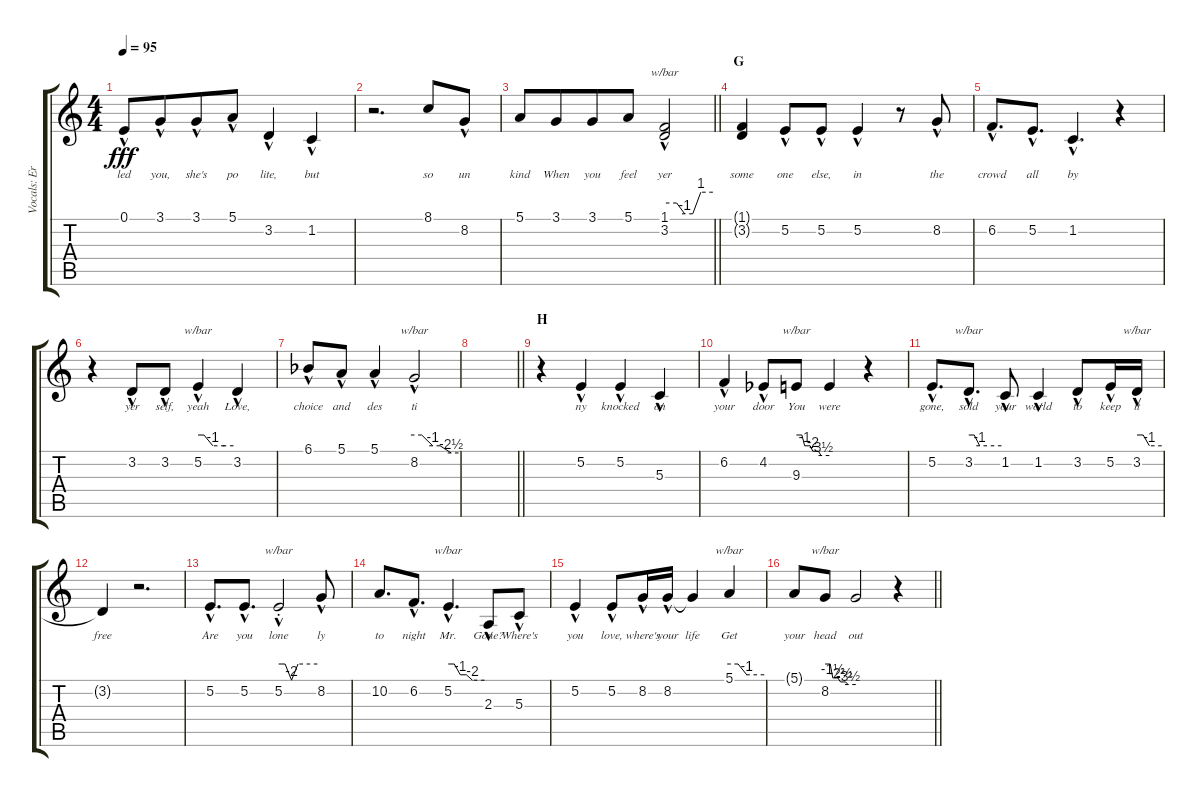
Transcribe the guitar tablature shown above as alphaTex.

\track ("Vocals: Eric" "Vocals: Er") {instrument lead2sawtooth}
\staff {score tabs}
\tuning (E4 B3 G3 D3 A2 E2) {hide}
\ts (4 4)
\tempo 95
\clef g2
\ks c
0.1{hac}.8{lyrics (0 "led") lyrics (1 "") lyrics (2 "") lyrics (3 "") lyrics (4 "") dy fff} 3.1{hac}.8{lyrics (0 "you,") lyrics (1 "") lyrics (2 "") lyrics (3 "") lyrics (4 "") beam merge} 3.1{hac}.8{lyrics (0 "she's") lyrics (1 "") lyrics (2 "") lyrics (3 "") lyrics (4 "")} 5.1{hac}.8{lyrics (0 "po") lyrics (1 "") lyrics (2 "") lyrics (3 "") lyrics (4 "")} 3.2{hac}.4{lyrics (0 "lite,") lyrics (1 "") lyrics (2 "") lyrics (3 "") lyrics (4 "")} 1.2{hac}.4{lyrics (0 "but") lyrics (1 "") lyrics (2 "") lyrics (3 "") lyrics (4 "")} |
r.2{d} 8.1.8{lyrics (0 "so") lyrics (1 "") lyrics (2 "") lyrics (3 "") lyrics (4 "")} 8.2{hac}.8{lyrics (0 "un") lyrics (1 "") lyrics (2 "") lyrics (3 "") lyrics (4 "")} |
\barLineRight lightlight
5.1.8{lyrics (0 "kind") lyrics (1 "") lyrics (2 "") lyrics (3 "") lyrics (4 "")} 3.1.8{lyrics (0 "When") lyrics (1 "") lyrics (2 "") lyrics (3 "") lyrics (4 "") beam merge} 3.1.8{lyrics (0 "you") lyrics (1 "") lyrics (2 "") lyrics (3 "") lyrics (4 "")} 5.1.8{lyrics (0 "feel") lyrics (1 "") lyrics (2 "") lyrics (3 "") lyrics (4 "")} (1.1 3.2{hac}).2{tbe (custom default 0 0 15 0 25 -4 35 -4 45 4 60 4) lyrics (0 "yer") lyrics (1 "") lyrics (2 "") lyrics (3 "") lyrics (4 "")} |
\section ("" "G")
(1.1{t} 3.2{t}).4{lyrics (0 "some") lyrics (1 "") lyrics (2 "") lyrics (3 "") lyrics (4 "")} 5.2{hac}.8{lyrics (0 "one") lyrics (1 "") lyrics (2 "") lyrics (3 "") lyrics (4 "")} 5.2{hac}.8{lyrics (0 "else,") lyrics (1 "") lyrics (2 "") lyrics (3 "") lyrics (4 "")} 5.2{hac}.4{lyrics (0 "in") lyrics (1 "") lyrics (2 "") lyrics (3 "") lyrics (4 "")} r.8 8.2{hac}.8{lyrics (0 "the") lyrics (1 "") lyrics (2 "") lyrics (3 "") lyrics (4 "")} |
6.2{hac}.8{d lyrics (0 "crowd") lyrics (1 "") lyrics (2 "") lyrics (3 "") lyrics (4 "")} 5.2{hac}.8{d lyrics (0 "all") lyrics (1 "") lyrics (2 "") lyrics (3 "") lyrics (4 "")} 1.2{hac}.4{d lyrics (0 "by") lyrics (1 "") lyrics (2 "") lyrics (3 "") lyrics (4 "")} r.4 |
r.4 3.2{hac}.8{lyrics (0 "yer") lyrics (1 "") lyrics (2 "") lyrics (3 "") lyrics (4 "")} 3.2{hac}.8{lyrics (0 "self,") lyrics (1 "") lyrics (2 "") lyrics (3 "") lyrics (4 "")} 5.2{hac}.4{tbe (custom default 0 0 10 0 25 -4 45 -4 60 -4) lyrics (0 "yeah") lyrics (1 "") lyrics (2 "") lyrics (3 "") lyrics (4 "")} 3.2{hac}.4{lyrics (0 "Love,") lyrics (1 "") lyrics (2 "") lyrics (3 "") lyrics (4 "")} |
6.1{hac acc b}.8{lyrics (0 "choice") lyrics (1 "") lyrics (2 "") lyrics (3 "") lyrics (4 "")} 5.1{hac}.8{lyrics (0 "and") lyrics (1 "") lyrics (2 "") lyrics (3 "") lyrics (4 "")} 5.1{hac}.4{lyrics (0 "des") lyrics (1 "") lyrics (2 "") lyrics (3 "") lyrics (4 "")} 8.2{hac}.2{tbe (custom default 0 0 10 0 25 -4 35 -4 50 -10 60 -10) lyrics (0 "ti") lyrics (1 "") lyrics (2 "") lyrics (3 "") lyrics (4 "")} |
\barLineRight lightlight
|
\section ("" "H")
r.4 5.2{hac}.4{lyrics (0 "ny") lyrics (1 "") lyrics (2 "") lyrics (3 "") lyrics (4 "")} 5.2{hac}.4{lyrics (0 "knocked") lyrics (1 "") lyrics (2 "") lyrics (3 "") lyrics (4 "")} 5.3{hac}.4{lyrics (0 "on") lyrics (1 "") lyrics (2 "") lyrics (3 "") lyrics (4 "")} |
6.2{hac}.4{lyrics (0 "your") lyrics (1 "") lyrics (2 "") lyrics (3 "") lyrics (4 "")} 4.2{hac acc b}.8{lyrics (0 "door") lyrics (1 "") lyrics (2 "") lyrics (3 "") lyrics (4 "")} 9.3.8{tbe (custom default 0 0 10 0 15 -4 25 -4 30 -8 40 -8 45 -14 60 -14) lyrics (0 "You") lyrics (1 "") lyrics (2 "") lyrics (3 "") lyrics (4 "")} 9.3{t}.4{lyrics (0 "were") lyrics (1 "") lyrics (2 "") lyrics (3 "") lyrics (4 "")} r.4 |
5.2{hac}.8{d lyrics (0 "gone,") lyrics (1 "") lyrics (2 "") lyrics (3 "") lyrics (4 "")} 3.2{hac}.8{d tbe (custom default 0 0 10 0 20 -4 60 -4) lyrics (0 "sold") lyrics (1 "") lyrics (2 "") lyrics (3 "") lyrics (4 "")} 1.2{hac}.8{lyrics (0 "your") lyrics (1 "") lyrics (2 "") lyrics (3 "") lyrics (4 "")} 1.2{hac}.4{lyrics (0 "world") lyrics (1 "") lyrics (2 "") lyrics (3 "") lyrics (4 "")} 3.2{hac}.8{lyrics (0 "to") lyrics (1 "") lyrics (2 "") lyrics (3 "") lyrics (4 "")} 5.2{hac}.16{lyrics (0 "keep") lyrics (1 "") lyrics (2 "") lyrics (3 "") lyrics (4 "")} 3.2{hac}.16{tbe (custom default 0 0 15 0 30 -4 60 -4) lyrics (0 "it") lyrics (1 "") lyrics (2 "") lyrics (3 "") lyrics (4 "")} |
3.2{t}.4{lyrics (0 "free") lyrics (1 "") lyrics (2 "") lyrics (3 "") lyrics (4 "")} r.2{d} |
5.2{hac}.8{d lyrics (0 "Are") lyrics (1 "") lyrics (2 "") lyrics (3 "") lyrics (4 "")} 5.2{hac}.8{d lyrics (0 "you") lyrics (1 "") lyrics (2 "") lyrics (3 "") lyrics (4 "")} 5.2{hac st}.2{tbe (custom default 0 0 10 0 20 -8 30 0 60 0) lyrics (0 "lone") lyrics (1 "") lyrics (2 "") lyrics (3 "") lyrics (4 "")} 8.2{hac}.8{lyrics (0 "ly") lyrics (1 "") lyrics (2 "") lyrics (3 "") lyrics (4 "")} |
10.2.8{d lyrics (0 "to") lyrics (1 "") lyrics (2 "") lyrics (3 "") lyrics (4 "")} 6.2{hac}.8{d lyrics (0 "night") lyrics (1 "") lyrics (2 "") lyrics (3 "") lyrics (4 "")} 5.2{hac}.4{d tbe (custom default 0 0 10 0 20 -4 30 -4 40 -8 60 -8) lyrics (0 "Mr.") lyrics (1 "") lyrics (2 "") lyrics (3 "") lyrics (4 "")} 2.3{hac}.8{lyrics (0 "Gone?") lyrics (1 "") lyrics (2 "") lyrics (3 "") lyrics (4 "")} 5.3{hac}.8{lyrics (0 "Where's") lyrics (1 "") lyrics (2 "") lyrics (3 "") lyrics (4 "")} |
5.2{hac}.4{lyrics (0 "you") lyrics (1 "") lyrics (2 "") lyrics (3 "") lyrics (4 "")} 5.2{hac}.8{lyrics (0 "love,") lyrics (1 "") lyrics (2 "") lyrics (3 "") lyrics (4 "")} 8.2{hac}.16{lyrics (0 "where's") lyrics (1 "") lyrics (2 "") lyrics (3 "") lyrics (4 "")} 8.2{hac}.16{lyrics (0 "your") lyrics (1 "") lyrics (2 "") lyrics (3 "") lyrics (4 "")} 8.2{t}.4{lyrics (0 "life") lyrics (1 "") lyrics (2 "") lyrics (3 "") lyrics (4 "")} 5.1.4{tbe (custom default 0 0 15 0 30 -4 60 -4) lyrics (0 "Get") lyrics (1 "") lyrics (2 "") lyrics (3 "") lyrics (4 "")} |
\barLineRight lightlight
5.1{t}.8{lyrics (0 "your") lyrics (1 "") lyrics (2 "") lyrics (3 "") lyrics (4 "")} 8.2.8{tbe (custom default 0 0 10 0 15 -6 25 -6 30 -10 40 -10 45 -14 60 -14) lyrics (0 "head") lyrics (1 "") lyrics (2 "") lyrics (3 "") lyrics (4 "")} 8.2{t}.2{lyrics (0 "out") lyrics (1 "") lyrics (2 "") lyrics (3 "") lyrics (4 "")} r.4
